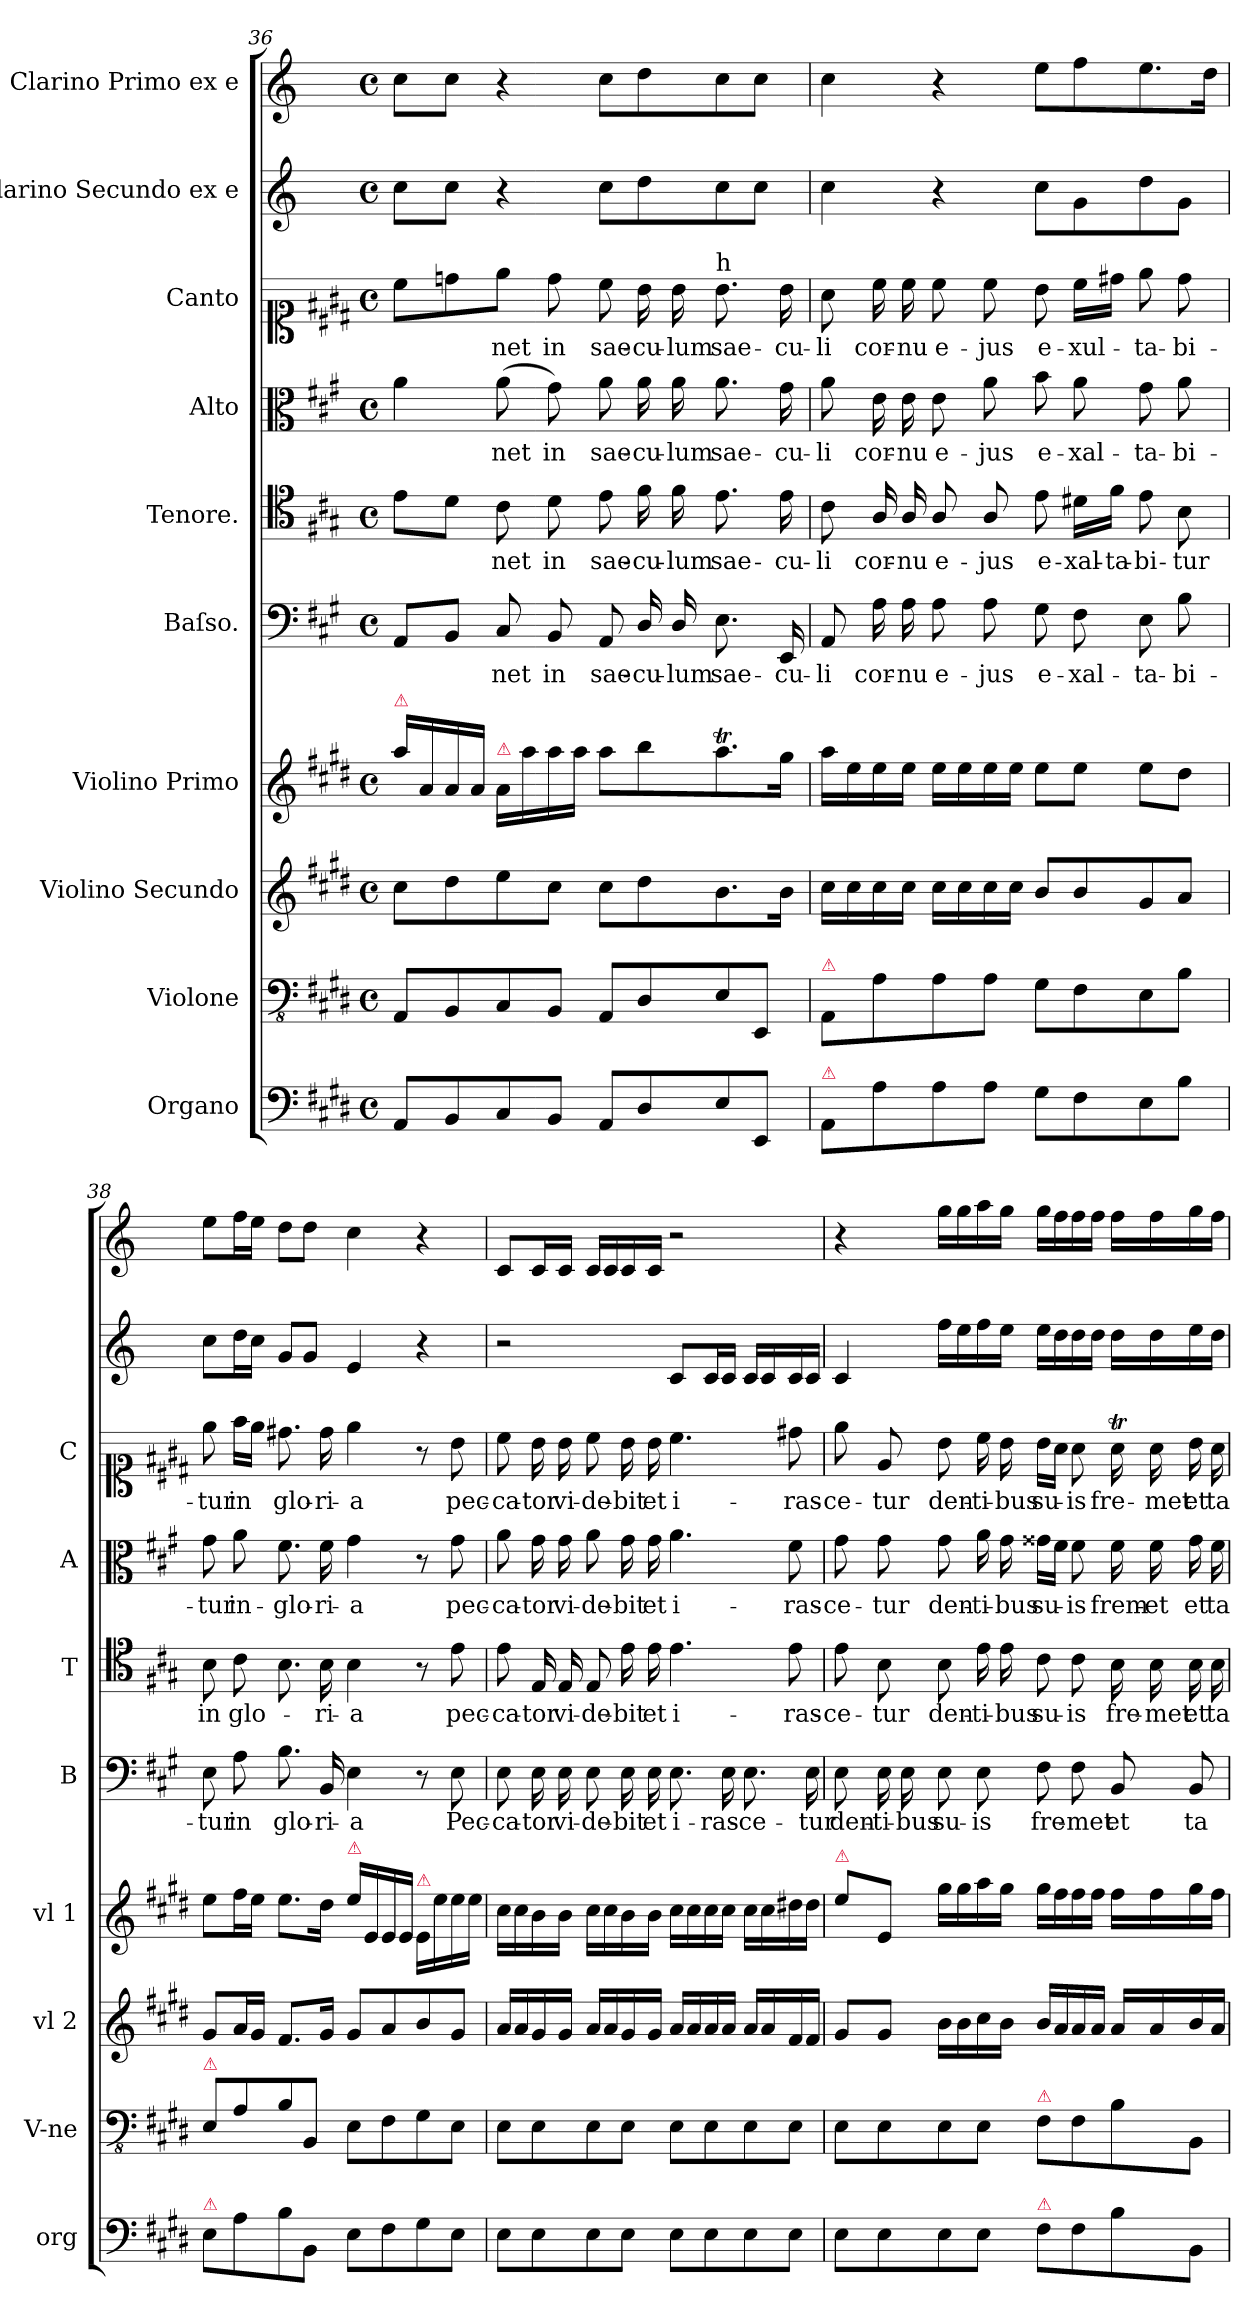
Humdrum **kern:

**kern	**kern	**kern	**kern	**kern	**text	**kern	**text	**kern	**text	**kern	**text	**kern	**kern
*part10	*part9	*part8	*part7	*part6	*part6	*part5	*part5	*part4	*part4	*part3	*part3	*part2	*part1
*staff10	*staff9	*staff8	*staff7	*staff6	*staff6	*staff5	*staff5	*staff4	*staff4	*staff3	*staff3	*staff2	*staff1
*I"Organo	*I"Violone	*I"Violino Secundo	*I"Violino Primo	*I"Baſso.	*	*I"Tenore.	*	*I"Alto	*	*I"Canto	*	*I"Clarino Secundo ex e	*I"Clarino Primo ex e
*I'org	*I'V-ne	*I'vl 2	*I'vl 1	*I'B	*	*I'T	*	*I'A	*	*I'C	*	*	*
*clefF4	*clefFv4	*clefG2	*clefG2	*clefF4	*	*clefC4	*	*clefC3	*	*clefC1	*	*clefG2	*clefG2
*	*	*	*	*	*	*	*	*	*	*	*	*ITrd-2c-4	*ITrd-2c-4
*k[f#c#g#d#]	*k[f#c#g#d#]	*k[f#c#g#d#]	*k[f#c#g#d#]	*k[f#c#g#]	*	*k[f#c#g#]	*	*k[f#c#g#]	*	*k[f#c#g#d#]	*	*k[f#c#g#d#]	*k[f#c#g#d#]
*E:	*E:	*E:	*E:	*	*	*	*	*	*	*E:	*	*E:	*E:
*M4/4	*M4/4	*M4/4	*M4/4	*M4/4	*	*M4/4	*	*M4/4	*	*M4/4	*	*M4/4	*M4/4
*met(c)	*met(c)	*met(c)	*met(c)	*met(c)	*	*met(c)	*	*met(c)	*	*met(c)	*	*met(c)	*met(c)
=36	=36	=36	=36	=36	=36	=36	=36	=36	=36	=36	=36	=36	=36
!	!	!	!LO:TX:a:color=crimson:t=⚠	!	!	!	!	!	!	!	!	!	!
8AA/L	8AAA/L	8cc#\L	16aa\LL	8AA/L	.	8e\L	.	4a\	.	8cc#\L	.	8ee\L	8ee\L
.	.	.	16a/	.	.	.	.	.	.	.	.	.	.
8BB/	8BBB/	8dd#\	16a/	8BB/J	.	8d\J	.	.	.	8dd\	.	8ee\J	8ee\J
.	.	.	16a/JJ	.	.	.	.	.	.	.	.	.	.
!	!	!	!LO:TX:a:color=crimson:t=⚠	!	!	!	!	!	!	!	!	!	!
8C#/	8CC#/	8ee\	16a/LL	8C#/	-net	8c#\	-net	(8a\	-net	8ee\J	-net	4r	4r
.	.	.	16aa\	.	.	.	.	.	.	.	.	.	.
8BB/J	8BBB/J	8cc#\J	16aa\	8BB/	in	8d\	in	8g#\)	in	8dd\	in	.	.
.	.	.	16aa\JJ	.	.	.	.	.	.	.	.	.	.
8AA/L	8AAA/L	8cc#\L	8aa\L	8AA/	sae-	8e\	sae-	8a\	sae-	8cc#\	sae-	8ee\L	8ee\L
8D#/	8DD#/	8dd#\	8bb\	16D/	-cu-	16f#\	-cu-	16a\	-cu-	16b\	-cu-	8ff#\	8ff#\
.	.	.	.	16D/	-lum	16f#\	-lum	16a\	-lum	16b\	-lum	.	.
!	!	!	!	!	!	!	!	!	!	!LO:TX:a:t=h	!	!	!
8E/	8EE/	8.b\	8.aaT\	8.E\	sae-	8.e\	sae-	8.a\	sae-	8.b\	sae-	8ee\	8ee\
8EE/J	8EEE/J	.	.	.	.	.	.	.	.	.	.	8ee\J	8ee\J
.	.	16b\Jk	16gg#\Jk	16EE/	-cu-	16e\	-cu-	16g#\	-cu-	16b\	-cu-	.	.
=37	=37	=37	=37	=37	=37	=37	=37	=37	=37	=37	=37	=37	=37
!	!LO:TX:a:color=crimson:t=⚠	!	!	!	!	!	!	!	!	!	!	!	!
!LO:TX:a:color=crimson:t=⚠	!	!	!	!	!	!	!	!	!	!	!	!	!
8AA/L	8AAA/L	16cc#\LL	16aa\LL	8AA/	-li	8c#\	-li	8a\	-li	8a\	-li	4ee\	4ee\
.	.	16cc#\	16ee\	.	.	.	.	.	.	.	.	.	.
8A\	8AA\	16cc#\	16ee\	16A\	cor-	16A/	cor-	16e\	cor-	16cc#\	cor-	.	.
.	.	16cc#\JJ	16ee\JJ	16A\	-nu	16A/	-nu	16e\	-nu	16cc#\	-nu	.	.
8A\	8AA\	16cc#\LL	16ee\LL	8A\	e-	8A/	e-	8e\	e-	8cc#\	e-	4r	4r
.	.	16cc#\	16ee\	.	.	.	.	.	.	.	.	.	.
8A\J	8AA\J	16cc#\	16ee\	8A\	-jus	8A/	-jus	8a\	-jus	8cc#\	-jus	.	.
.	.	16cc#\JJ	16ee\JJ	.	.	.	.	.	.	.	.	.	.
8G#\L	8GG#\L	8b/L	8ee\L	8G#\	e-	8e\	e-	8b\	e-	8b\	e-	8ee\L	8gg#\L
8F#\	8FF#\	8b/	8ee\J	8F#\	-xal-	16d#X\LL	-xal-	8a\	-xal-	16cc#\LL	-xul-	8b\	8aa\
.	.	.	.	.	.	16f#\JJ	-ta-	.	.	16dd#X\JJ	.	.	.
8E\	8EE\	8g#/	8ee\L	8E\	-ta-	8e\	-bi-	8g#\	-ta-	8ee\	-ta-	8ff#\	8.gg#\
8B\J	8BB\J	8a/J	8dd#\J	8B\	-bi-	8B\	-tur	8a\	-bi-	8dd#\	-bi-	8b\J	.
.	.	.	.	.	.	.	.	.	.	.	.	.	16ff#\Jk
=38	=38	=38	=38	=38	=38	=38	=38	=38	=38	=38	=38	=38	=38
!	!LO:TX:a:color=crimson:t=⚠	!	!	!	!	!	!	!	!	!	!	!	!
!LO:TX:a:color=crimson:t=⚠	!	!	!	!	!	!	!	!	!	!	!	!	!
8E\L	8EE/L	8g#/L	8ee\L	8E\	-tur	8B\	in	8g#\	-tur	8ee\	-tur	8ee\L	8gg#\L
8A\	8AA/	16a/L	16ff#\L	8A\	in	8c#\	glo-	8a\	in-	16ff#\LL	in	16ff#\L	16aa\L
.	.	16g#/JJ	16ee\JJ	.	.	.	.	.	.	16ee\JJ	.	16ee\JJ	16gg#\JJ
8B\	8BB/	8.f#/L	8.ee\L	8.B\	glo-	8.B\	.	8.f#\	-glo-	8.dd#X\	glo-	8b/L	8ff#\L
8BB/J	8BBB\J	.	.	.	.	.	.	.	.	.	.	8b/J	8ff#\J
.	.	16g#/Jk	16dd#\Jk	16BB/	-ri-	16B\	-ri-	16f#\	-ri-	16dd#\	-ri-	.	.
!	!	!	!LO:TX:a:color=crimson:t=⚠	!	!	!	!	!	!	!	!	!	!
8E\L	8EE\L	8g#/L	16ee\LL	4E\	-a	4B\	-a	4g#\	-a	4ee\	-a	4g#/	4ee\
.	.	.	16e/	.	.	.	.	.	.	.	.	.	.
8F#\	8FF#\	8a/	16e/	.	.	.	.	.	.	.	.	.	.
.	.	.	16e/JJ	.	.	.	.	.	.	.	.	.	.
!	!	!	!LO:TX:a:color=crimson:t=⚠	!	!	!	!	!	!	!	!	!	!
8G#\	8GG#\	8b/	16e/LL	8r	.	8r	.	8r	.	8r	.	4r	4r
.	.	.	16ee\	.	.	.	.	.	.	.	.	.	.
8E\J	8EE\J	8g#/J	16ee\	8E\	Pec-	8e\	pec-	8g#\	pec-	8b\	pec-	.	.
.	.	.	16ee\JJ	.	.	.	.	.	.	.	.	.	.
=39	=39	=39	=39	=39	=39	=39	=39	=39	=39	=39	=39	=39	=39
8E\L	8EE\L	16a/LL	16cc#\LL	8E\	-ca-	8e\	-ca-	8a\	-ca-	8cc#\	-ca-	2r	8e/L
.	.	16a/	16cc#\	.	.	.	.	.	.	.	.	.	.
8E\	8EE\	16g#/	16b\	16E\	-tor	16E/	-tor	16g#\	-tor	16b\	-tor	.	16e/L
.	.	16g#/JJ	16b\JJ	16E\	vi-	16E/	vi-	16g#\	vi-	16b\	vi-	.	16e/JJ
8E\	8EE\	16a/LL	16cc#\LL	8E\	-de-	8E/	-de-	8a\	-de-	8cc#\	-de-	.	16e/LL
.	.	16a/	16cc#\	.	.	.	.	.	.	.	.	.	16e/
8E\J	8EE\J	16g#/	16b\	16E\	-bit	16e\	-bit	16g#\	-bit	16b\	-bit	.	16e/
.	.	16g#/JJ	16b\JJ	16E\	et	16e\	et	16g#\	et	16b\	et	.	16e/JJ
8E\L	8EE\L	16a/LL	16cc#\LL	8.E\	i-	4.e\	i-	4.a\	i-	4.cc#\	i-	8e/L	2r
.	.	16a/	16cc#\	.	.	.	.	.	.	.	.	.	.
8E\	8EE\	16a/	16cc#\	.	.	.	.	.	.	.	.	16e/L	.
.	.	16a/JJ	16cc#\JJ	16E\	-ras-	.	.	.	.	.	.	16e/JJ	.
8E\	8EE\	16a/LL	16cc#\LL	8.E\	-ce-	.	.	.	.	.	.	16e/LL	.
.	.	16a/	16cc#\	.	.	.	.	.	.	.	.	16e/	.
8E\J	8EE\J	16f#/	16dd#X\	.	.	8e\	-ras-	8f#\	-ras-	8dd#X\	-ras-	16e/	.
.	.	16f#/JJ	16dd#\JJ	16E\	-tur	.	.	.	.	.	.	16e/JJ	.
=40	=40	=40	=40	=40	=40	=40	=40	=40	=40	=40	=40	=40	=40
!	!	!	!LO:TX:a:color=crimson:t=⚠	!	!	!	!	!	!	!	!	!	!
8E\L	8EE\L	8g#/L	8ee\L	8E\	den-	8e\	-ce-	8g#\	-ce-	8ee\	-ce-	4e/	4r
8E\	8EE\	8g#/J	8e/J	16E\	-ti-	8B\	-tur	8g#\	-tur	8e/	-tur	.	.
.	.	.	.	16E\	-bus	.	.	.	.	.	.	.	.
8E\	8EE\	16b\LL	16gg#\LL	8E\	su-	8B\	den-	8g#\	den-	8b\	den-	16aa\LL	16bb\LL
.	.	16b\	16gg#\	.	.	.	.	.	.	.	.	16gg#\	16bb\
8E\J	8EE\J	16cc#\	16aa\	8E\	-is	16e\	-ti-	16a\	-ti-	16cc#\	-ti-	16aa\	16ccc#\
.	.	16b\JJ	16gg#\JJ	.	.	16e\	-bus	16g#\	-bus	16b\	-bus	16gg#\JJ	16bb\JJ
!	!LO:TX:a:color=crimson:t=⚠	!	!	!	!	!	!	!	!	!	!	!	!
!LO:TX:a:color=crimson:t=⚠	!	!	!	!	!	!	!	!	!	!	!	!	!
8F#\L	8FF#\L	16b/LL	16gg#\LL	8F#\	fre-	8c#\	su-	16g##X\LL	su-	16b\LL	su-	16gg#\LL	16bb\LL
.	.	16a/	16ff#\	.	.	.	.	16f#\JJ	.	16a\JJ	.	16ff#\	16aa\
8F#\	8FF#\	16a/	16ff#\	8F#\	-met	8c#\	-is	8f#\	-is	8a\	-is	16ff#\	16aa\
.	.	16a/JJ	16ff#\JJ	.	.	.	.	.	.	.	.	16ff#\JJ	16aa\JJ
8B\	8BB\	16a/LL	16ff#\LL	8BB/	et	16B\	fre-	16f#\	frem-	16aT\	fre-	16ff#\LL	16aa\LL
.	.	16a/	16ff#\	.	.	16B\	-met	16f#\	-et	16a\	-met	16ff#\	16aa\
8BB/J	8BBB/J	16b/	16gg#\	8BB/	ta-	16B\	et	16g##\	et	16b\	et	16gg#\	16bb\
.	.	16a/JJ	16ff#\JJ	.	.	16B\	ta-	16f#\	ta-	16a\	ta-	16ff#\JJ	16aa\JJ
=	=	=	=	=	=	=	=	=	=	=	=	=	=
*-	*-	*-	*-	*-	*-	*-	*-	*-	*-	*-	*-	*-	*-
